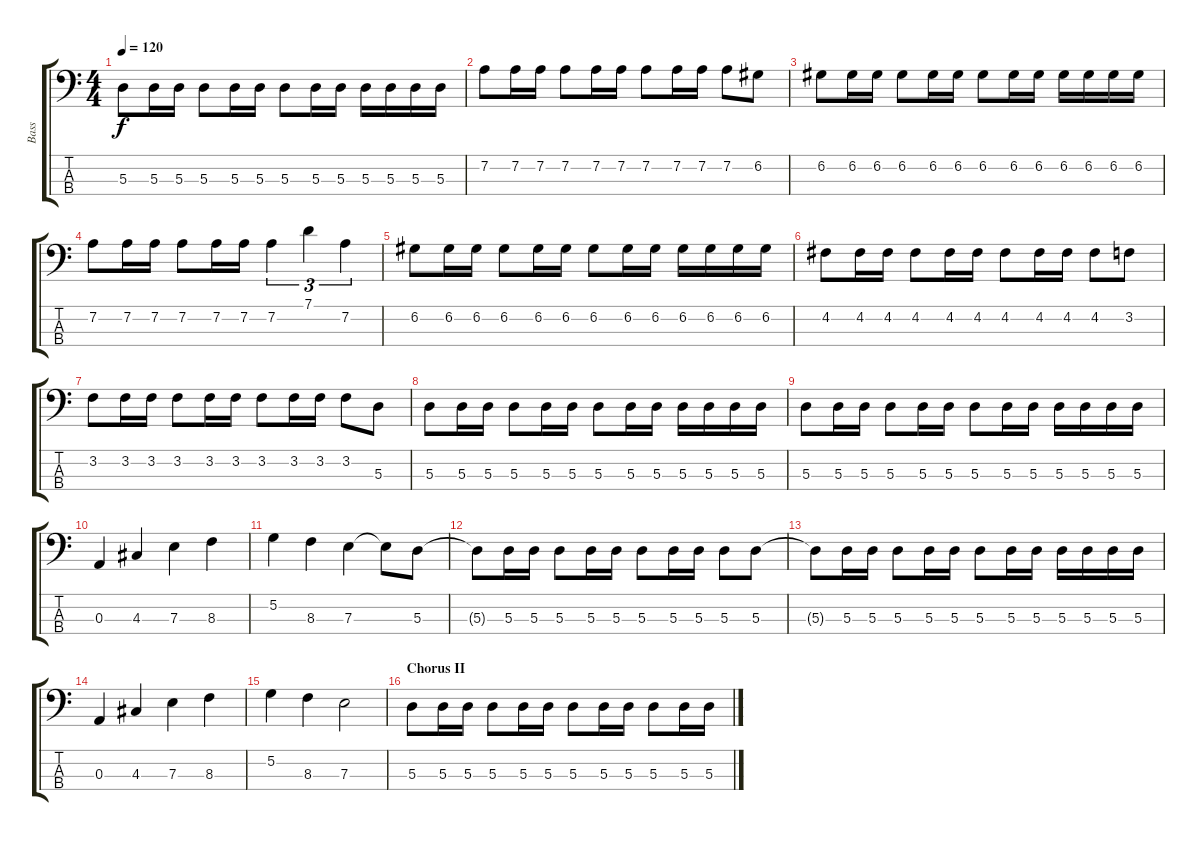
\track ("Bass" "Bass") {instrument electricbassfinger}
\staff {score tabs}
\tuning (G2 D2 A1 E1) {hide}
\ts (4 4)
\tempo 120
\clef f4
\ks c
5.3.8{dy f} 5.3.16 5.3.16 5.3.8 5.3.16 5.3.16 5.3.8 5.3.16 5.3.16 5.3.16 5.3.16 5.3.16 5.3.16 |
7.2.8 7.2.16 7.2.16 7.2.8 7.2.16 7.2.16 7.2.8 7.2.16 7.2.16 7.2.8 6.2.8 |
6.2.8 6.2.16 6.2.16 6.2.8 6.2.16 6.2.16 6.2.8 6.2.16 6.2.16 6.2.16 6.2.16 6.2.16 6.2.16 |
7.2.8 7.2.16 7.2.16 7.2.8 7.2.16 7.2.16 7.2.4{tu (3 2)} 7.1.4{tu (3 2)} 7.2.4{tu (3 2)} |
6.2.8 6.2.16 6.2.16 6.2.8 6.2.16 6.2.16 6.2.8 6.2.16 6.2.16 6.2.16 6.2.16 6.2.16 6.2.16 |
4.2.8 4.2.16 4.2.16 4.2.8 4.2.16 4.2.16 4.2.8 4.2.16 4.2.16 4.2.8 3.2.8 |
3.2.8 3.2.16 3.2.16 3.2.8 3.2.16 3.2.16 3.2.8 3.2.16 3.2.16 3.2.8 5.3.8 |
5.3.8 5.3.16 5.3.16 5.3.8 5.3.16 5.3.16 5.3.8 5.3.16 5.3.16 5.3.16 5.3.16 5.3.16 5.3.16 |
5.3.8 5.3.16 5.3.16 5.3.8 5.3.16 5.3.16 5.3.8 5.3.16 5.3.16 5.3.16 5.3.16 5.3.16 5.3.16 |
0.3.4 4.3.4 7.3.4 8.3.4 |
5.2.4 8.3.4 7.3.4 7.3{t}.8 5.3.8 |
5.3{t}.8 5.3.16 5.3.16 5.3.8 5.3.16 5.3.16 5.3.8 5.3.16 5.3.16 5.3.8 5.3.8 |
5.3{t}.8 5.3.16 5.3.16 5.3.8 5.3.16 5.3.16 5.3.8 5.3.16 5.3.16 5.3.16 5.3.16 5.3.16 5.3.16 |
0.3.4 4.3.4 7.3.4 8.3.4 |
5.2.4 8.3.4 7.3.2 |
\section ("" "Chorus II")
5.3.8 5.3.16 5.3.16 5.3.8 5.3.16 5.3.16 5.3.8 5.3.16 5.3.16 5.3.8 5.3.16 5.3.16
